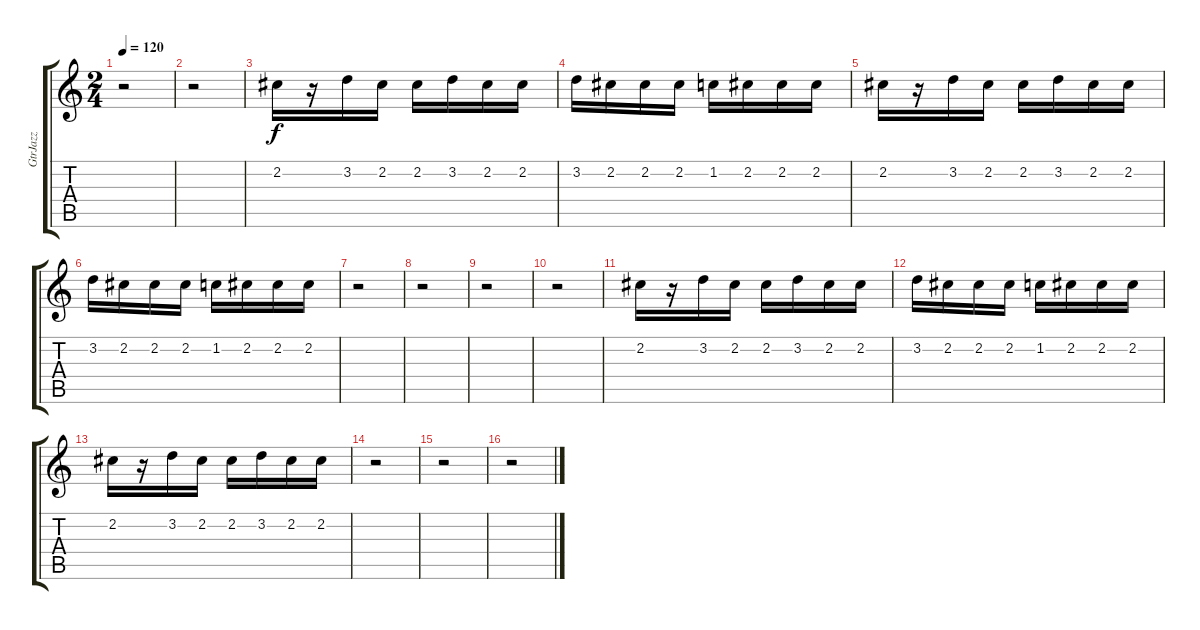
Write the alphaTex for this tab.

\track ("GtrJazz" "GtrJazz") {instrument electricguitarmuted}
\staff {score tabs}
\tuning (E4 B3 G3 D3 A2 E2) {hide}
\ts (2 4)
\tempo 120
\clef g2
\ks c
r.2{dy f} |
r.2 |
2.2.16 r.16 3.2.16 2.2.16 2.2.16 3.2.16 2.2.16 2.2.16 |
3.2.16 2.2.16 2.2.16 2.2.16 1.2.16 2.2.16 2.2.16 2.2.16 |
2.2.16 r.16 3.2.16 2.2.16 2.2.16 3.2.16 2.2.16 2.2.16 |
3.2.16 2.2.16 2.2.16 2.2.16 1.2.16 2.2.16 2.2.16 2.2.16 |
r.2 |
r.2 |
r.2 |
r.2 |
2.2.16 r.16 3.2.16 2.2.16 2.2.16 3.2.16 2.2.16 2.2.16 |
3.2.16 2.2.16 2.2.16 2.2.16 1.2.16 2.2.16 2.2.16 2.2.16 |
2.2.16 r.16 3.2.16 2.2.16 2.2.16 3.2.16 2.2.16 2.2.16 |
r.2 |
r.2 |
r.2
